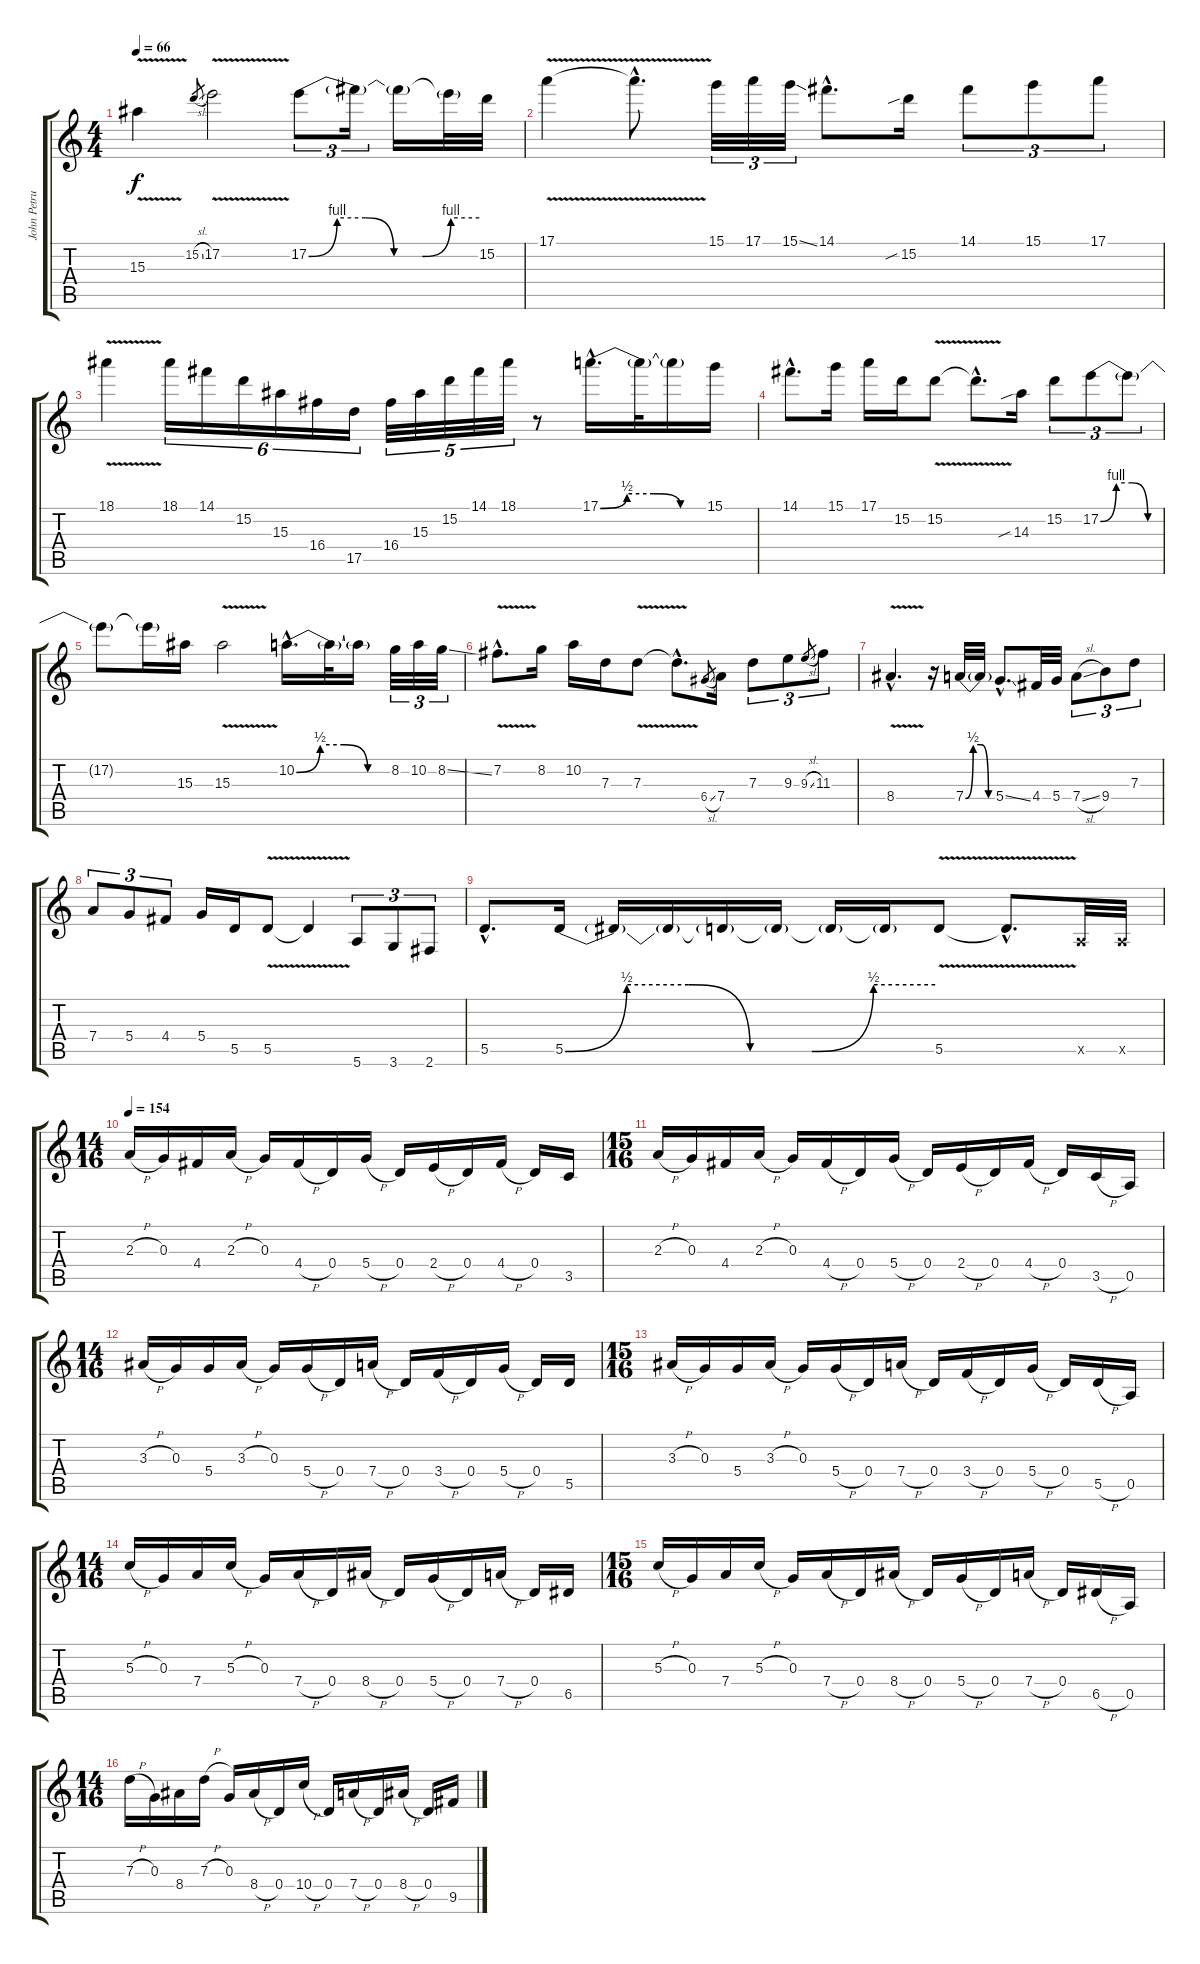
\track ("John Petrucci" "John Petru") {instrument distortionguitar}
\staff {score tabs}
\tuning (E4 B3 G3 D3 A2 E2) {hide}
\ts (4 4)
\tempo 66
\clef g2
\ks c
15.3{v}.4{dy f} 15.2{sl}.8{gr} 17.2{v}.2 17.2{be (custom 0 0 10 4 20 4 30 0 40 0 50 4 60 4)}.8{tu (3 2)} 17.2{t}.16{tu (3 2)} 17.2{t}.16 17.2{t}.32 15.2.32 |
17.1{v}.4 17.1{hac t}.8{d} 15.1.32{tu (3 2)} 17.1.32{tu (3 2)} 15.1{ss}.32{tu (3 2)} 14.1{hac}.8{d} 15.2{sib}.16 14.1.8{tu (3 2)} 15.1.8{tu (3 2)} 17.1.8{tu (3 2)} |
18.1{v}.4 18.1.16{tu (6 4)} 14.1.16{tu (6 4)} 15.2.16{tu (6 4)} 15.3.16{tu (6 4)} 16.4.16{tu (6 4)} 17.5.16{tu (6 4)} 16.4.32{tu (5 4)} 15.3.32{tu (5 4)} 15.2.32{tu (5 4)} 14.1.32{tu (5 4)} 18.1.32{tu (5 4)} r.8 17.1{be (custom 0 0 15 2 30 2 45 0 60 0) hac}.16{d} 17.1{t}.32 17.1{t}.16 15.1.16 |
14.1{hac}.8{d} 15.1.16 17.1.16 15.2.16 15.2{v}.8 15.2{hac t}.8{d} 14.3{sib}.16 15.2.8{tu (3 2)} 17.2{be (custom 0 0 15 4 30 4 45 0 60 0)}.8{tu (3 2)} 17.2{t}.8{tu (3 2)} |
17.2{t}.8 17.2{t}.16 15.3.16 15.3{v}.2 10.2{be (custom 0 0 15 2 30 2 45 0 60 0) hac}.16{d} 10.2{t}.32 10.2{t}.16 8.2.32{tu (3 2)} 10.2.32{tu (3 2)} 8.2{ss}.32{tu (3 2)} |
7.2{v hac}.8{d} 8.2.16 10.2.16 7.3.16 7.3{v}.8 7.3{hac t}.8{d} 6.4{sl}.8{gr} 7.4.16 7.3.8{tu (3 2)} 9.3.8{tu (3 2)} 9.3{sl}.8{gr} 11.3.8{tu (3 2)} |
8.4{v hac}.4{d} r.16 7.4{be (custom 0 0 15 2 30 2 45 0 60 0)}.32 7.4{t}.32 5.4{ss hac}.8{d} 4.4.32 5.4.32 7.4{sl}.8{tu (3 2)} 9.4.8{tu (3 2)} 7.3.8{tu (3 2)} |
7.4.8{tu (3 2)} 5.4.8{tu (3 2)} 4.4.8{tu (3 2)} 5.4.16 5.5.16 5.5{v}.8 5.5{t}.4 5.6.8{tu (3 2)} 3.6.8{tu (3 2)} 2.6.8{tu (3 2)} |
5.5{hac}.8{d} 5.5{be (custom 0 0 10 2 20 2 30 0 40 0 50 2 60 2)}.16 5.5{t}.16 5.5{t}.16 5.5{t}.16 5.5{t}.16 5.5{t}.16 5.5{t}.16 5.5{v}.8 5.5{hac t}.8{d} 0.5{x}.32 0.5{x}.32 |
\ts (14 16)
\tempo 154
2.3{h}.16 0.3.16 4.4.16 2.3{h}.16 0.3.16 4.4{h}.16 0.4.16 5.4{h}.16 0.4.16 2.4{h}.16 0.4.16 4.4{h}.16 0.4.16 3.5.16 |
\ts (15 16)
2.3{h}.16 0.3.16 4.4.16 2.3{h}.16 0.3.16 4.4{h}.16 0.4.16 5.4{h}.16 0.4.16 2.4{h}.16 0.4.16 4.4{h}.16 0.4.16 3.5{h}.16 0.5.16 |
\ts (14 16)
3.3{h}.16 0.3.16 5.4.16 3.3{h}.16 0.3.16 5.4{h}.16 0.4.16 7.4{h}.16 0.4.16 3.4{h}.16 0.4.16 5.4{h}.16 0.4.16 5.5.16 |
\ts (15 16)
3.3{h}.16 0.3.16 5.4.16 3.3{h}.16 0.3.16 5.4{h}.16 0.4.16 7.4{h}.16 0.4.16 3.4{h}.16 0.4.16 5.4{h}.16 0.4.16 5.5{h}.16 0.5.16 |
\ts (14 16)
5.3{h}.16 0.3.16 7.4.16 5.3{h}.16 0.3.16 7.4{h}.16 0.4.16 8.4{h}.16 0.4.16 5.4{h}.16 0.4.16 7.4{h}.16 0.4.16 6.5.16 |
\ts (15 16)
5.3{h}.16 0.3.16 7.4.16 5.3{h}.16 0.3.16 7.4{h}.16 0.4.16 8.4{h}.16 0.4.16 5.4{h}.16 0.4.16 7.4{h}.16 0.4.16 6.5{h}.16 0.5.16 |
\ts (14 16)
7.3{h}.16 0.3.16 8.4.16 7.3{h}.16 0.3.16 8.4{h}.16 0.4.16 10.4{h}.16 0.4.16 7.4{h}.16 0.4.16 8.4{h}.16 0.4.16 9.5.16
